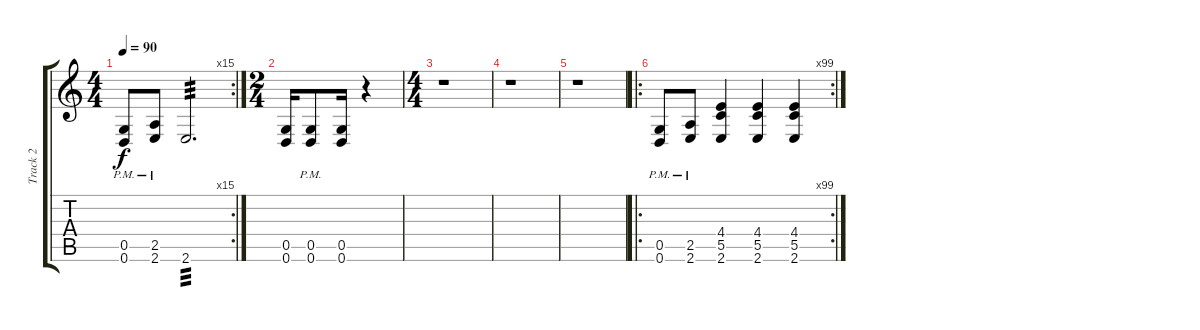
\track ("Track 2" "Track 2") {instrument distortionguitar}
\staff {score tabs}
\tuning (D4 A3 F3 C3 G2 D2) {hide}
\rc 15
\ts (4 4)
\tempo 90
\clef g2
\ks c
(0.5{pm} 0.6{pm}).8{dy f} (2.5{pm} 2.6{pm}).8 2.6.2{d tp 3} |
\ts (2 4)
(0.5 0.6).16 (0.5{pm} 0.6).8 (0.5 0.6).16 r.4 |
\ts (4 4)
r.1 |
r.1 |
r.1 |
\ro
\rc 99
(0.5{pm} 0.6{pm}).8 (2.5{pm} 2.6{pm}).8 (4.4 5.5 2.6).4 (4.4 5.5 2.6).4 (4.4 5.5 2.6).4
